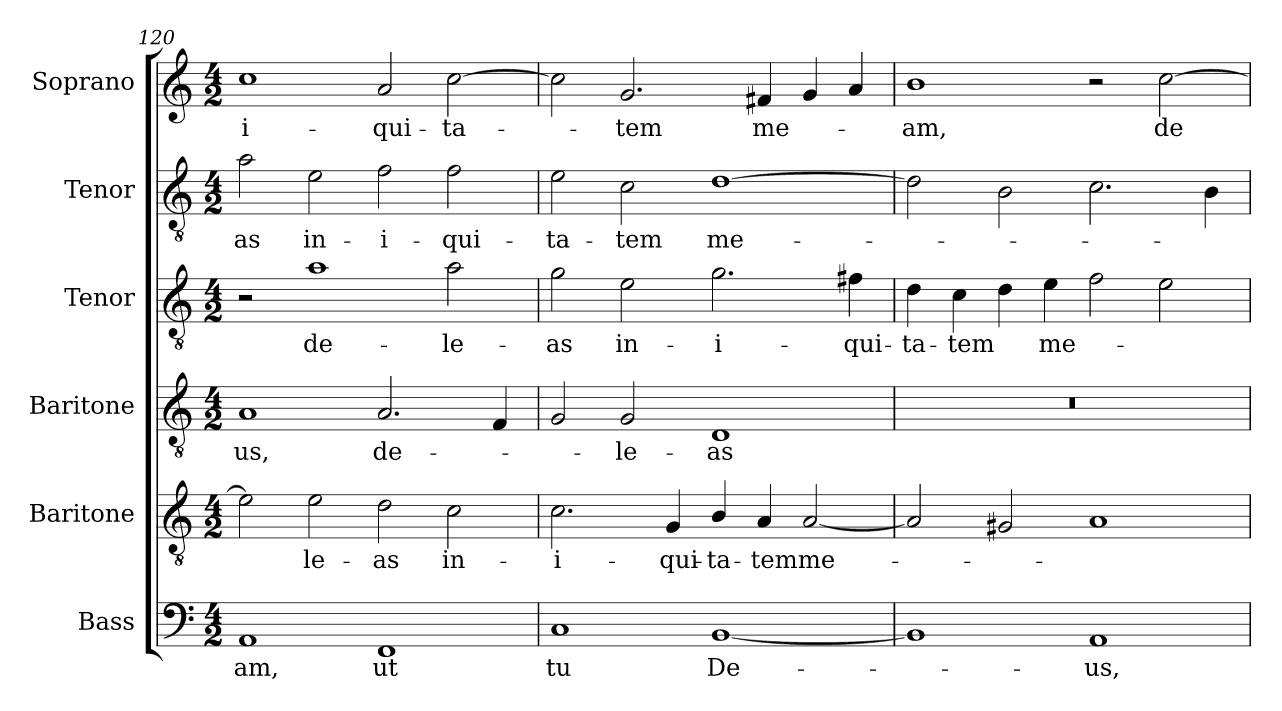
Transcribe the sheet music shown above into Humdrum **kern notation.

**kern	**text	**kern	**text	**kern	**text	**kern	**text	**kern	**text	**kern	**text
*part6	*part6	*part5	*part5	*part4	*part4	*part3	*part3	*part2	*part2	*part1	*part1
*staff6	*staff6	*staff5	*staff5	*staff4	*staff4	*staff3	*staff3	*staff2	*staff2	*staff1	*staff1
*I"Bass	*	*I"Baritone	*	*I"Baritone	*	*I"Tenor	*	*I"Tenor	*	*I"Soprano	*
*I'B.	*	*I'Bar.	*	*I'Bar.	*	*I'T.	*	*I'T.	*	*I'S.	*
*clefF4	*	*clefGv2	*	*clefGv2	*	*clefGv2	*	*clefGv2	*	*clefG2	*
*	*	*ITrd7c12	*	*ITrd7c12	*	*ITrd7c12	*	*ITrd7c12	*	*	*
*k[]	*	*k[]	*	*k[]	*	*k[]	*	*k[]	*	*k[]	*
*C:	*	*C:	*	*C:	*	*C:	*	*C:	*	*C:	*
*M4/2	*	*M4/2	*	*M4/2	*	*M4/2	*	*M4/2	*	*M4/2	*
=120	=120	=120	=120	=120	=120	=120	=120	=120	=120	=120	=120
!	!LO:LY:b:color=#000000	!	!	!	!	!	!	!	!	!	!
!	!	!	!	!	!LO:LY:b:color=#000000	!	!	!	!	!	!
!	!	!	!	!	!	!	!	!	!LO:LY:b:color=#000000	!	!
!	!	!	!	!	!	!	!	!	!	!	!LO:LY:b:color=#000000
1AAi	-am,	2Ei\]	.	1AAi	-us,	2r	.	2Ai\	-as	1cci	-i-
!	!	!	!LO:LY:b:color=#000000	!	!	!	!	!	!	!	!
!	!	!	!	!	!	!	!LO:LY:b:color=#000000	!	!	!	!
!	!	!	!	!	!	!	!	!	!LO:LY:b:color=#000000	!	!
.	.	2Ei\	-le-	.	.	1Ai	de-	2Ei\	in-	.	.
!	!LO:LY:b:color=#000000	!	!	!	!	!	!	!	!	!	!
!	!	!	!LO:LY:b:color=#000000	!	!	!	!	!	!	!	!
!	!	!	!	!	!LO:LY:b:color=#000000	!	!	!	!	!	!
!	!	!	!	!	!	!	!	!	!LO:LY:b:color=#000000	!	!
!	!	!	!	!	!	!	!	!	!	!	!LO:LY:b:color=#000000
1FFi	ut	2Di\	-as	2.AAi/	de-	.	.	2Fi\	-i-	2ai/	-qui-
!	!	!	!LO:LY:b:color=#000000	!	!	!	!	!	!	!	!
!	!	!	!	!	!	!	!LO:LY:b:color=#000000	!	!	!	!
!	!	!	!	!	!	!	!	!	!LO:LY:b:color=#000000	!	!
!	!	!	!	!	!	!	!	!	!	!	!LO:LY:b:color=#000000
.	.	2Ci\	in-	.	.	2Ai\	-le-	2Fi\	-qui-	[2cci\	-ta-
.	.	.	.	4FFi/	.	.	.	.	.	.	.
=121	=121	=121	=121	=121	=121	=121	=121	=121	=121	=121	=121
!	!LO:LY:b:color=#000000	!	!	!	!	!	!	!	!	!	!
!	!	!	!LO:LY:b:color=#000000	!	!	!	!	!	!	!	!
!	!	!	!	!	!	!	!LO:LY:b:color=#000000	!	!	!	!
!	!	!	!	!	!	!	!	!	!LO:LY:b:color=#000000	!	!
1Ci	tu	2.Ci\	-i-	2GGi/	.	2Gi\	-as	2Ei\	-ta-	2cci\]	.
!	!	!	!	!	!LO:LY:b:color=#000000	!	!	!	!	!	!
!	!	!	!	!	!	!	!LO:LY:b:color=#000000	!	!	!	!
!	!	!	!	!	!	!	!	!	!LO:LY:b:color=#000000	!	!
!	!	!	!	!	!	!	!	!	!	!	!LO:LY:b:color=#000000
.	.	.	.	2GGi/	-le-	2Ei\	in-	2Ci\	-tem	2.gi/	-tem
!	!	!	!LO:LY:b:color=#000000	!	!	!	!	!	!	!	!
.	.	4GGi/	-qui-	.	.	.	.	.	.	.	.
!	!LO:LY:b:color=#000000	!	!	!	!	!	!	!	!	!	!
!	!	!	!LO:LY:b:color=#000000	!	!	!	!	!	!	!	!
!	!	!	!	!	!LO:LY:b:color=#000000	!	!	!	!	!	!
!	!	!	!	!	!	!	!LO:LY:b:color=#000000	!	!	!	!
!	!	!	!	!	!	!	!	!	!LO:LY:b:color=#000000	!	!
[1BBi	De-	4BBi/	-ta-	1DDi	-as	2.Gi\	-i-	[1Di	me-	.	.
!	!	!	!LO:LY:b:color=#000000	!	!	!	!	!	!	!	!
!	!	!	!	!	!	!	!	!	!	!	!LO:LY:b:color=#000000
.	.	4AAi/	-tem	.	.	.	.	.	.	4f#Xi/	me-
!	!	!	!LO:LY:b:color=#000000	!	!	!	!	!	!	!	!
.	.	[2AAi/	me-	.	.	.	.	.	.	4gi/	.
!	!	!	!	!	!	!	!LO:LY:b:color=#000000	!	!	!	!
.	.	.	.	.	.	4F#Xi\	-qui-	.	.	4ai/	.
=122	=122	=122	=122	=122	=122	=122	=122	=122	=122	=122	=122
!	!	!	!	!LO:N:vis=1	!	!	!	!	!	!	!
!	!	!	!	!	!	!	!LO:LY:b:color=#000000	!	!	!	!
!	!	!	!	!	!	!	!	!	!	!	!LO:LY:b:color=#000000
1BBi]	.	2AAi/]	.	0r	.	4Di\	-ta-	2Di\]	.	1bi	-am,
!	!	!	!	!	!	!	!LO:LY:b:color=#000000	!	!	!	!
.	.	.	.	.	.	4Ci\	-tem	.	.	.	.
.	.	2GG#Xi/	.	.	.	4Di\	.	2BBi\	.	.	.
!	!	!	!	!	!	!	!LO:LY:b:color=#000000	!	!	!	!
.	.	.	.	.	.	4Ei\	me-	.	.	.	.
!	!LO:LY:b:color=#000000	!	!	!	!	!	!	!	!	!	!
1AAi	-us,	1AAi	.	.	.	2Fi\	.	2.Ci\	.	2r	.
!	!	!	!	!	!	!	!	!	!	!	!LO:LY:b:color=#000000
.	.	.	.	.	.	2Ei\	.	.	.	[2cci\	de-
.	.	.	.	.	.	.	.	4BBi\	.	.	.
=	=	=	=	=	=	=	=	=	=	=	=
*-	*-	*-	*-	*-	*-	*-	*-	*-	*-	*-	*-
